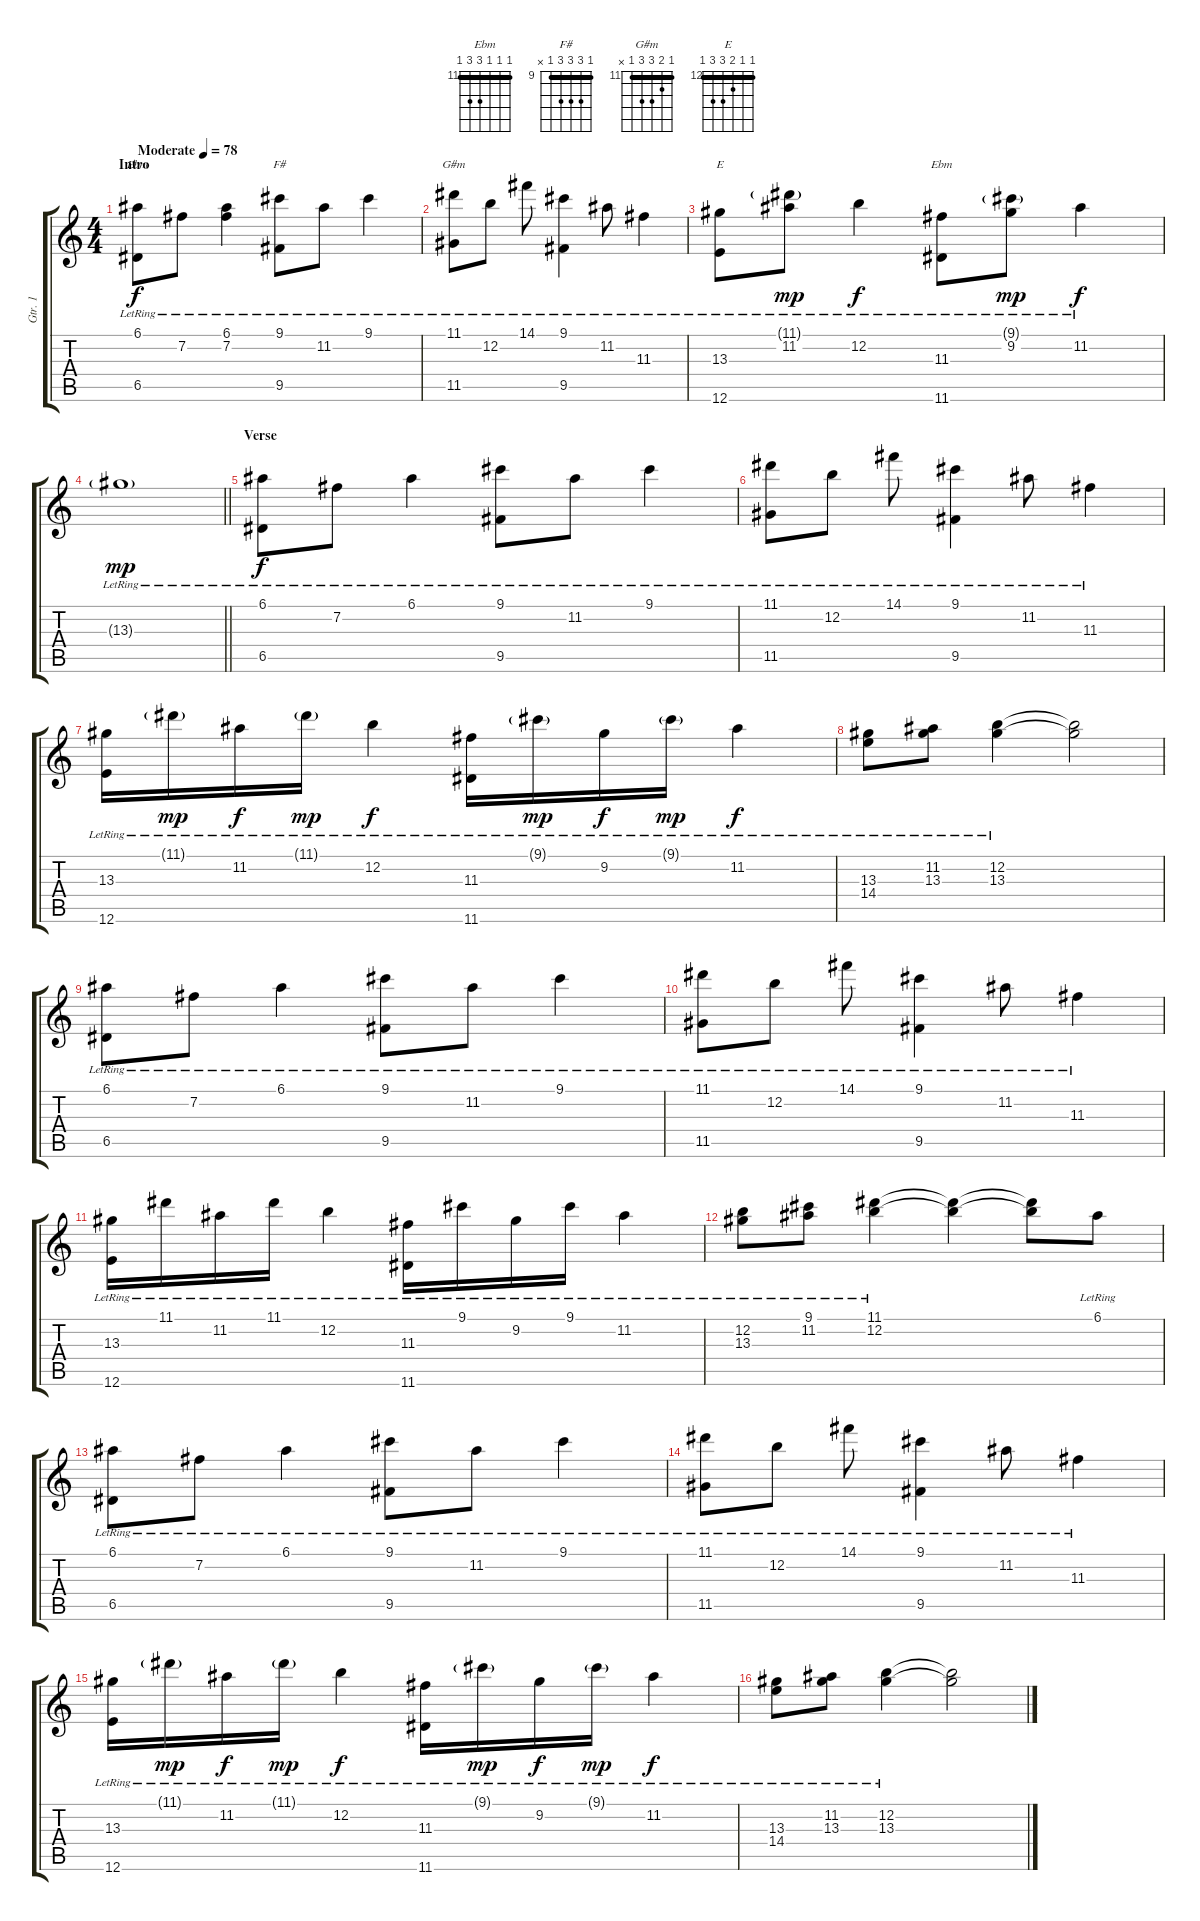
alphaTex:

\track ("Gtr. 1" "Gtr. 1") {instrument electricguitarclean}
\staff {score tabs}
\tuning (E4 B3 G3 D3 A2 E2) {hide}
\chord ("Ebm" 6 7 8 8 6 x) {firstfret 6 barre 6}
\chord ("F#" 9 11 11 11 9 x) {firstfret 9 barre 9}
\chord ("G#m" 11 12 13 13 11 x) {firstfret 11 barre 11}
\chord ("E" 12 12 13 14 14 12) {firstfret 12 barre 12}
\chord ("Ebm" 11 11 11 13 13 11) {firstfret 11 barre 11}
\ts (4 4)
\section ("" "Intro")
\tempo (78 "Moderate")
\clef g2
\ks c
(6.1{lr} 6.5{lr}).8{ch "Ebm" dy f instrument electricguitarclean} 7.2{lr}.8 (6.1{lr} 7.2{lr}).4 (9.1{lr} 9.5{lr}).8{ch "F#"} 11.2{lr}.8 9.1{lr}.4 |
(11.1{lr} 11.5{lr}).8{ch "G#m"} 12.2{lr}.8 14.1{lr}.8 (9.1{lr} 9.5{lr}).4 11.2{lr}.8 11.3{lr}.4 |
(13.3{lr} 12.6{lr}).8{ch "E"} (11.1{g lr} 11.2{lr}).8{dy mp} 12.2{lr}.4{dy f} (11.3{lr} 11.6{lr}).8{ch "Ebm"} (9.1{g lr} 9.2{lr}).8{dy mp} 11.2{lr}.4{dy f} |
\barLineRight lightlight
13.3{g lr}.1{dy mp} |
\section ("" "Verse")
(6.1{lr} 6.5{lr}).8{dy f} 7.2{lr}.8 6.1{lr}.4 (9.1{lr} 9.5{lr}).8 11.2{lr}.8 9.1{lr}.4 |
(11.1{lr} 11.5{lr}).8 12.2{lr}.8 14.1{lr}.8 (9.1{lr} 9.5{lr}).4 11.2{lr}.8 11.3{lr}.4 |
(13.3{lr} 12.6{lr}).16 11.1{g lr}.16{dy mp} 11.2{lr}.16{dy f} 11.1{g lr}.16{dy mp} 12.2{lr}.4{dy f} (11.3{lr} 11.6{lr}).16 9.1{g lr}.16{dy mp} 9.2{lr}.16{dy f} 9.1{g lr}.16{dy mp} 11.2{lr}.4{dy f} |
(13.3{lr} 14.4{lr}).8 (11.2{lr} 13.3{lr}).8 (12.2{lr} 13.3{lr}).4 (12.2{t} 13.3{t}).2 |
(6.1{lr} 6.5{lr}).8 7.2{lr}.8 6.1{lr}.4 (9.1{lr} 9.5{lr}).8 11.2{lr}.8 9.1{lr}.4 |
(11.1{lr} 11.5{lr}).8 12.2{lr}.8 14.1{lr}.8 (9.1{lr} 9.5{lr}).4 11.2{lr}.8 11.3{lr}.4 |
(13.3{lr} 12.6{lr}).16 11.1{lr}.16 11.2{lr}.16 11.1{lr}.16 12.2{lr}.4 (11.3{lr} 11.6{lr}).16 9.1{lr}.16 9.2{lr}.16 9.1{lr}.16 11.2{lr}.4 |
(12.2{lr} 13.3{lr}).8 (9.1{lr} 11.2{lr}).8 (11.1{lr} 12.2{lr}).4 (11.1{t} 12.2{t}).4 (11.1{t} 12.2{t}).8 6.1{lr}.8 |
(6.1{lr} 6.5{lr}).8 7.2{lr}.8 6.1{lr}.4 (9.1{lr} 9.5{lr}).8 11.2{lr}.8 9.1{lr}.4 |
(11.1{lr} 11.5{lr}).8 12.2{lr}.8 14.1{lr}.8 (9.1{lr} 9.5{lr}).4 11.2{lr}.8 11.3{lr}.4 |
(13.3{lr} 12.6{lr}).16 11.1{g lr}.16{dy mp} 11.2{lr}.16{dy f} 11.1{g lr}.16{dy mp} 12.2{lr}.4{dy f} (11.3{lr} 11.6{lr}).16 9.1{g lr}.16{dy mp} 9.2{lr}.16{dy f} 9.1{g lr}.16{dy mp} 11.2{lr}.4{dy f} |
(13.3{lr} 14.4{lr}).8 (11.2{lr} 13.3{lr}).8 (12.2{lr} 13.3{lr}).4 (12.2{t} 13.3{t}).2
